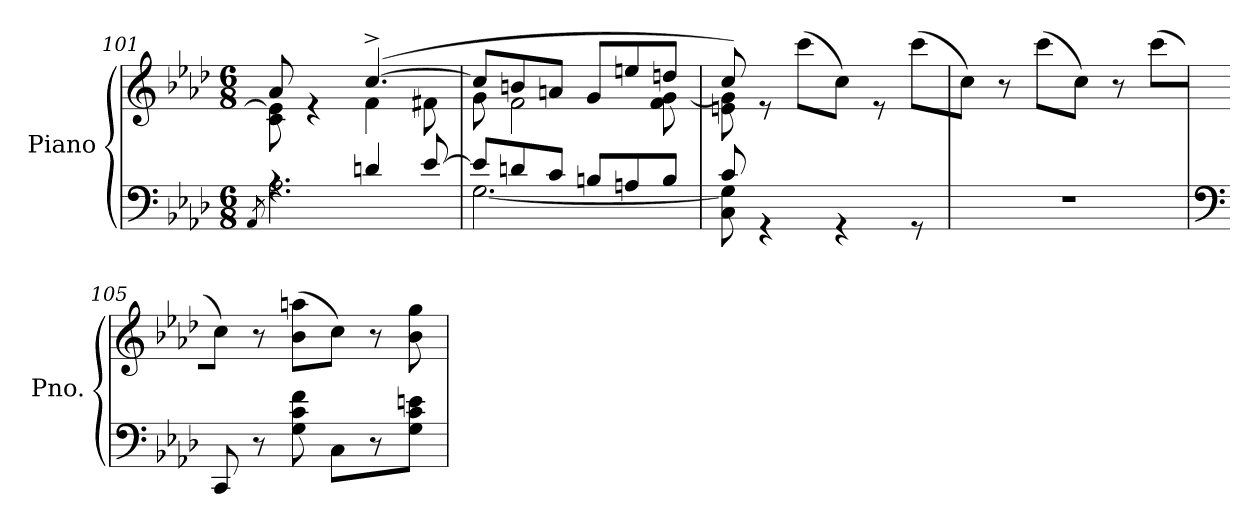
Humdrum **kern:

**kern	**kern
*part1	*part1
*staff2	*staff1
*I"Piano	*
*I'Pno.	*
*clefF4	*clefG2
*k[b-e-a-d-]	*k[b-e-a-d-]
*M6/8	*M6/8
=101	=101
*^	*
.	8qAA-/	.
*	*	*^
4.rA	2.A-\	8a-/	8c\ 8e-\]
.	.	4re	4ryy
4dn/	.	([4.cc^/	4f\
[8e-/	.	.	8f#X\
!!LO:PB:g=z	!!
=102	=102	=102	=102
8e-/L]	[2.G\	8cc/L]	8g\
8dn/	.	8bn/	2f\
8c/J	.	8an/J	.
8Bn/L	.	8g/L	.
8An/	.	8een/	.
8B/J	.	8ddn/J	8f\ [8g\
=103	=103	=103	=103
8c/	8C\ 8G\]	8cc/)	8en\ 8g\]
4rGG	2ryy	8re	8ryy
.	.	(>8ccc\L	2ryy
4rGG	.	8cc\J)	.
.	.	8re	.
8rGG	8ryy	(>8ccc\L	.
*v	*v	*	*
*	*v	*v
=104	=104
2.r	8cc\J)
.	8r
.	(8ccc\L
.	8cc\J)
.	8r
.	(8ccc\L
=105	=105
*clefF4	*
8CC/	8cc\J)
8r	8r
8G\ 8c\ 8f\	(8b-\ 8aan\L
8C\L	8cc\J)
8r	8r
8G\ 8c\ 8en\J	8b-\ 8gg\L
=	=
*-	*-
